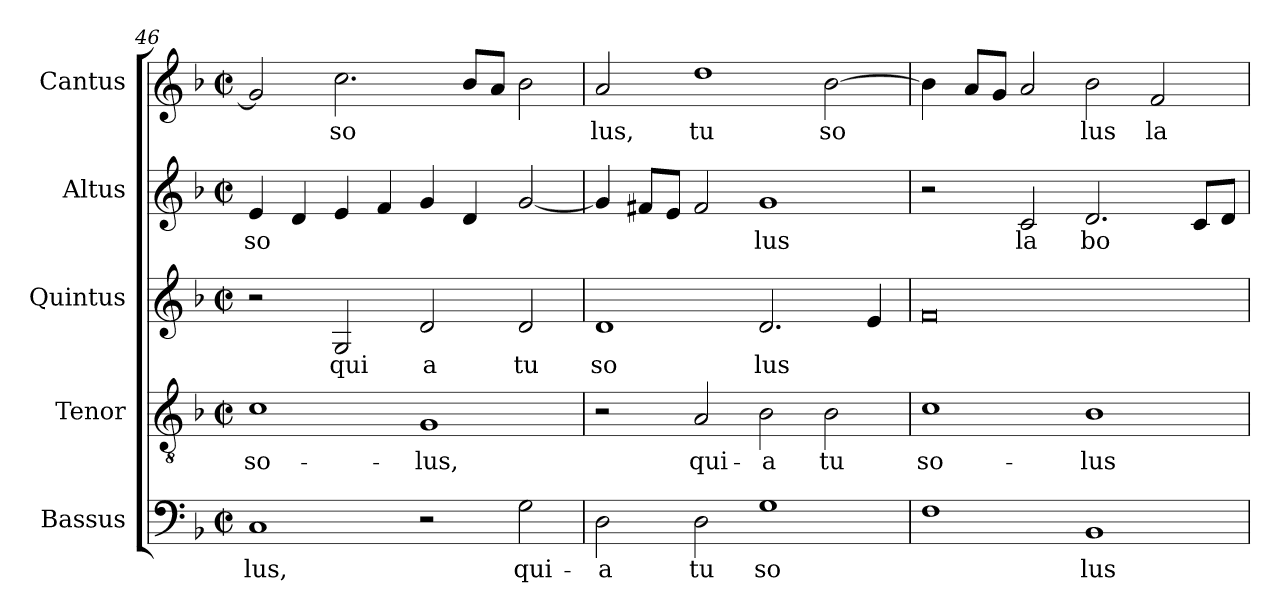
**kern	**text	**kern	**text	**kern	**text	**kern	**text	**kern	**text
*part5	*part5	*part4	*part4	*part3	*part3	*part2	*part2	*part1	*part1
*staff5	*staff5	*staff4	*staff4	*staff3	*staff3	*staff2	*staff2	*staff1	*staff1
*I"Bassus	*	*I"Tenor	*	*I"Quintus	*	*I"Altus	*	*I"Cantus	*
*clefF4	*	*clefGv2	*	*clefG2	*	*clefG2	*	*clefG2	*
*k[b-]	*	*k[b-]	*	*k[b-]	*	*k[b-]	*	*k[b-]	*
*F:	*	*F:	*	*F:	*	*F:	*	*F:	*
*M2/2	*	*M2/2	*	*M2/2	*	*M2/2	*	*M2/2	*
*met(c|)	*	*met(c|)	*	*met(c|)	*	*met(c|)	*	*met(c|)	*
=46	=46	=46	=46	=46	=46	=46	=46	=46	=46
!	!LO:LY:b:cj	!	!LO:LY:b:cj	!	!	!	!LO:LY:b:cj	!	!LO:LY:b:cj
1C	-lus,	1c	so-	2r	.	4e/	so	2g/]	.
!	!	!	!	!	!	!	!LO:LY:b:cj	!	!
.	.	.	.	.	.	4d/	.	.	.
!	!	!	!	!	!LO:LY:b:cj	!	!LO:LY:b:cj	!	!LO:LY:b:cj
.	.	.	.	2G/	qui	4e/	.	2.cc\	so
!	!	!	!	!	!	!	!LO:LY:b:cj	!	!
.	.	.	.	.	.	4f/	.	.	.
!	!	!	!LO:LY:b:cj	!	!LO:LY:b:cj	!	!LO:LY:b:cj	!	!
2r	.	1G	-lus,	2d/	a	4g/	.	.	.
!	!	!	!	!	!	!	!LO:LY:b:cj	!	!LO:LY:b:cj
.	.	.	.	.	.	4d/	.	8b-/L	.
!	!	!	!	!	!	!	!	!	!LO:LY:b:cj
.	.	.	.	.	.	.	.	8a/J	.
!	!LO:LY:b:cj	!	!	!	!LO:LY:b:cj	!	!LO:LY:b:cj	!	!LO:LY:b:cj
2G\	qui-	.	.	2d/	tu	[<2g/	.	2b-\	.
=47	=47	=47	=47	=47	=47	=47	=47	=47	=47
!	!LO:LY:b:cj	!	!	!	!LO:LY:b:cj	!	!LO:LY:b:cj	!	!LO:LY:b:cj
2D\	-a	2r	.	1d	so	4g/]	.	2a/	lus,
!	!	!	!	!	!	!	!LO:LY:b:cj	!	!
.	.	.	.	.	.	8f#/L	.	.	.
!	!	!	!	!	!	!	!LO:LY:b:cj	!	!
.	.	.	.	.	.	8e/J	.	.	.
!	!LO:LY:b:cj	!	!LO:LY:b:cj	!	!	!	!LO:LY:b:cj	!	!LO:LY:b:cj
2D\	tu	2A/	qui-	.	.	2f#/	.	1dd	tu
!	!LO:LY:b:cj	!	!LO:LY:b:cj	!	!LO:LY:b:cj	!	!LO:LY:b:cj	!	!
1G	so-	2B-\	-a	2.d/	lus	1g	lus	.	.
!	!	!	!LO:LY:b:cj	!	!	!	!	!	!LO:LY:b:cj
.	.	2B-\	tu	.	.	.	.	[<2b-\	so
!	!	!	!	!	!LO:LY:b:cj	!	!	!	!
.	.	.	.	4e/	.	.	.	.	.
!!LO:PB:g=z
=48	=48	=48	=48	=48	=48	=48	=48	=48	=48
!	!LO:LY:b:cj	!	!LO:LY:b:cj	!	!LO:LY:b:cj	!	!	!	!LO:LY:b:cj
1F	--	1c	so-	0f	.	2r	.	4b-\]	.
!	!	!	!	!	!	!	!	!	!LO:LY:b:cj
.	.	.	.	.	.	.	.	8a/L	.
!	!	!	!	!	!	!	!	!	!LO:LY:b:cj
.	.	.	.	.	.	.	.	8g/J	.
!	!	!	!	!	!	!	!LO:LY:b:cj	!	!LO:LY:b:cj
.	.	.	.	.	.	2c/	la	2a/	.
!	!LO:LY:b:cj	!	!LO:LY:b:cj	!	!	!	!LO:LY:b:cj	!	!LO:LY:b:cj
1BB-	-lus	1B-	-lus	.	.	2.d/	bo	2b-\	lus
!	!	!	!	!	!	!	!	!	!LO:LY:b:cj
.	.	.	.	.	.	.	.	2f/	la
!	!	!	!	!	!	!	!LO:LY:b:cj	!	!
.	.	.	.	.	.	8c/L	.	.	.
!	!	!	!	!	!	!	!LO:LY:b:cj	!	!
.	.	.	.	.	.	8d/J	.	.	.
=	=	=	=	=	=	=	=	=	=
*-	*-	*-	*-	*-	*-	*-	*-	*-	*-
